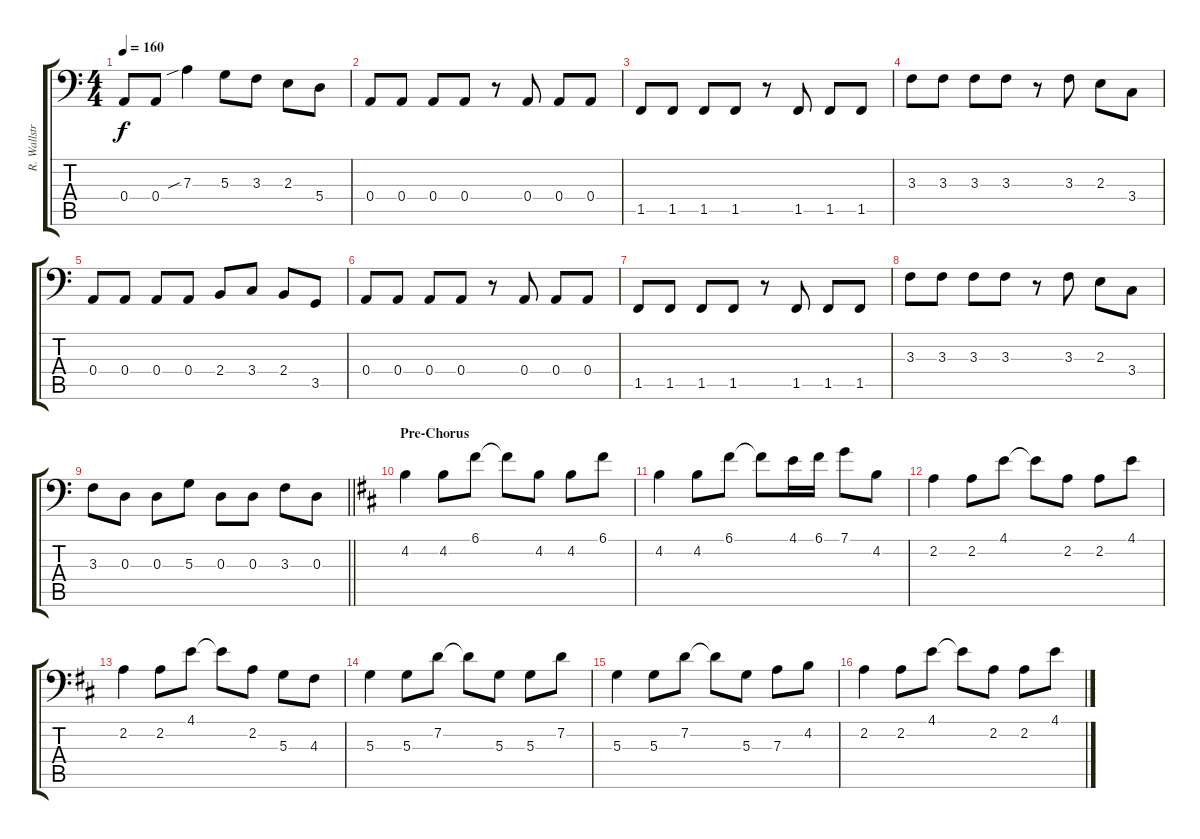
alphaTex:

\track ("R. Wallström (Bass)" "R. Wallstr") {instrument electricbassfinger}
\staff {score tabs}
\tuning (C3 G2 D2 A1 E1 B0) {hide}
\ts (4 4)
\tempo 160
\clef f4
\ks c
0.4.8{dy f} 0.4.8 7.3{sib}.4 5.3.8 3.3.8 2.3.8 5.4.8 |
0.4.8 0.4.8 0.4.8 0.4.8 r.8 0.4.8 0.4.8 0.4.8 |
1.5.8 1.5.8 1.5.8 1.5.8 r.8 1.5.8 1.5.8 1.5.8 |
3.3.8 3.3.8 3.3.8 3.3.8 r.8 3.3.8 2.3.8 3.4.8 |
0.4.8 0.4.8 0.4.8 0.4.8 2.4.8 3.4.8 2.4.8 3.5.8 |
0.4.8 0.4.8 0.4.8 0.4.8 r.8 0.4.8 0.4.8 0.4.8 |
1.5.8 1.5.8 1.5.8 1.5.8 r.8 1.5.8 1.5.8 1.5.8 |
3.3.8 3.3.8 3.3.8 3.3.8 r.8 3.3.8 2.3.8 3.4.8 |
\barLineRight lightlight
3.3.8 0.3.8 0.3.8 5.3.8 0.3.8 0.3.8 3.3.8 0.3.8 |
\section ("" "Pre-Chorus")
\ks bminor
4.2.4 4.2.8 6.1.8 6.1{t}.8 4.2.8 4.2.8 6.1.8 |
4.2.4 4.2.8 6.1.8 6.1{t}.8 4.1.16 6.1.16 7.1.8 4.2.8 |
2.2.4 2.2.8 4.1.8 4.1{t}.8 2.2.8 2.2.8 4.1.8 |
2.2.4 2.2.8 4.1.8 4.1{t}.8 2.2.8 5.3.8 4.3.8 |
5.3.4 5.3.8 7.2.8 7.2{t}.8 5.3.8 5.3.8 7.2.8 |
5.3.4 5.3.8 7.2.8 7.2{t}.8 5.3.8 7.3.8 4.2.8 |
2.2.4 2.2.8 4.1.8 4.1{t}.8 2.2.8 2.2.8 4.1.8
